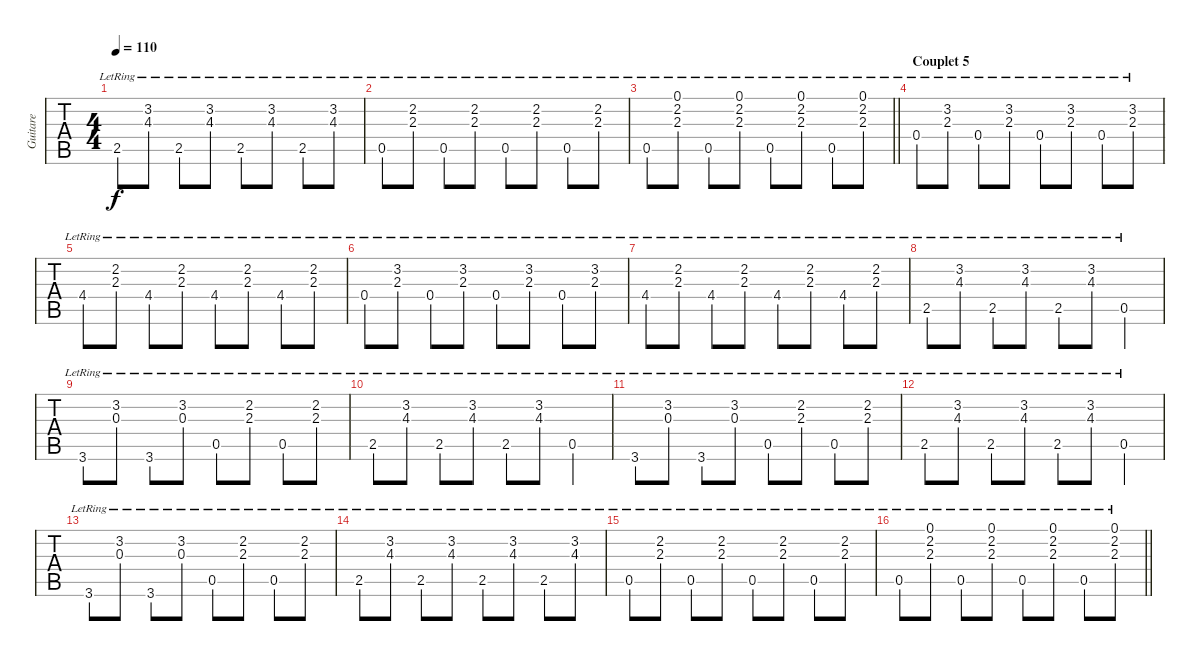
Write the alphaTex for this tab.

\track ("Guitare" "Guitare") {instrument electricguitarjazz}
\staff {tabs}
\tuning (E4 B3 G3 D3 A2 E2) {hide}
\ts (4 4)
\tempo 110
\clef g2
\ks c
2.5{lr}.8{dy f} (3.2{lr} 4.3{lr}).8 2.5{lr}.8 (3.2{lr} 4.3{lr}).8 2.5{lr}.8 (3.2{lr} 4.3{lr}).8 2.5{lr}.8 (3.2{lr} 4.3{lr}).8 |
0.5{lr}.8 (2.2{lr} 2.3{lr}).8 0.5{lr}.8 (2.2{lr} 2.3{lr}).8 0.5{lr}.8 (2.2{lr} 2.3{lr}).8 0.5{lr}.8 (2.2{lr} 2.3{lr}).8 |
\barLineRight lightlight
0.5{lr}.8 (0.1{lr} 2.2{lr} 2.3{lr}).8 0.5{lr}.8 (0.1{lr} 2.2{lr} 2.3{lr}).8 0.5{lr}.8 (0.1{lr} 2.2{lr} 2.3{lr}).8 0.5{lr}.8 (0.1{lr} 2.2{lr} 2.3{lr}).8 |
\section ("" "Couplet 5")
0.4{lr}.8 (3.2{lr} 2.3{lr}).8 0.4{lr}.8 (3.2{lr} 2.3{lr}).8 0.4{lr}.8 (3.2{lr} 2.3{lr}).8 0.4{lr}.8 (3.2{lr} 2.3{lr}).8 |
4.4{lr}.8 (2.2{lr} 2.3{lr}).8 4.4{lr}.8 (2.2{lr} 2.3{lr}).8 4.4{lr}.8 (2.2{lr} 2.3{lr}).8 4.4{lr}.8 (2.2{lr} 2.3{lr}).8 |
0.4{lr}.8 (3.2{lr} 2.3{lr}).8 0.4{lr}.8 (3.2{lr} 2.3{lr}).8 0.4{lr}.8 (3.2{lr} 2.3{lr}).8 0.4{lr}.8 (3.2{lr} 2.3{lr}).8 |
4.4{lr}.8 (2.2{lr} 2.3{lr}).8 4.4{lr}.8 (2.2{lr} 2.3{lr}).8 4.4{lr}.8 (2.2{lr} 2.3{lr}).8 4.4{lr}.8 (2.2{lr} 2.3{lr}).8 |
2.5{lr}.8 (3.2{lr} 4.3{lr}).8 2.5{lr}.8 (3.2{lr} 4.3{lr}).8 2.5{lr}.8 (3.2{lr} 4.3{lr}).8 0.5{lr}.4 |
3.6{lr}.8 (3.2{lr} 0.3{lr}).8 3.6{lr}.8 (3.2{lr} 0.3{lr}).8 0.5{lr}.8 (2.2{lr} 2.3{lr}).8 0.5{lr}.8 (2.2{lr} 2.3{lr}).8 |
2.5{lr}.8 (3.2{lr} 4.3{lr}).8 2.5{lr}.8 (3.2{lr} 4.3{lr}).8 2.5{lr}.8 (3.2{lr} 4.3{lr}).8 0.5{lr}.4 |
3.6{lr}.8 (3.2{lr} 0.3{lr}).8 3.6{lr}.8 (3.2{lr} 0.3{lr}).8 0.5{lr}.8 (2.2{lr} 2.3{lr}).8 0.5{lr}.8 (2.2{lr} 2.3{lr}).8 |
2.5{lr}.8 (3.2{lr} 4.3{lr}).8 2.5{lr}.8 (3.2{lr} 4.3{lr}).8 2.5{lr}.8 (3.2{lr} 4.3{lr}).8 0.5{lr}.4 |
3.6{lr}.8 (3.2{lr} 0.3{lr}).8 3.6{lr}.8 (3.2{lr} 0.3{lr}).8 0.5{lr}.8 (2.2{lr} 2.3{lr}).8 0.5{lr}.8 (2.2{lr} 2.3{lr}).8 |
2.5{lr}.8 (3.2{lr} 4.3{lr}).8 2.5{lr}.8 (3.2{lr} 4.3{lr}).8 2.5{lr}.8 (3.2{lr} 4.3{lr}).8 2.5{lr}.8 (3.2{lr} 4.3{lr}).8 |
0.5{lr}.8 (2.2{lr} 2.3{lr}).8 0.5{lr}.8 (2.2{lr} 2.3{lr}).8 0.5{lr}.8 (2.2{lr} 2.3{lr}).8 0.5{lr}.8 (2.2{lr} 2.3{lr}).8 |
\barLineRight lightlight
0.5{lr}.8 (0.1{lr} 2.2{lr} 2.3{lr}).8 0.5{lr}.8 (0.1{lr} 2.2{lr} 2.3{lr}).8 0.5{lr}.8 (0.1{lr} 2.2{lr} 2.3{lr}).8 0.5{lr}.8 (0.1{lr} 2.2{lr} 2.3{lr}).8
